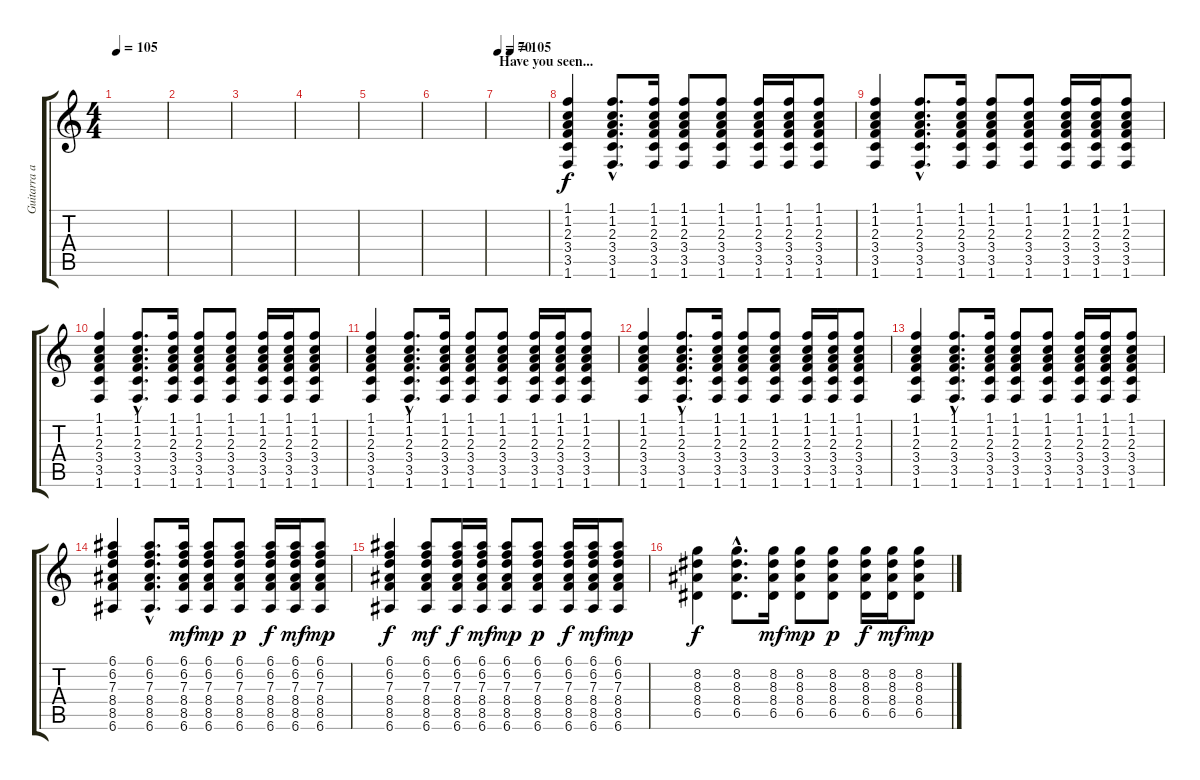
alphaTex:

\track ("Guitarra acústica" "Guitarra a") {instrument acousticguitarsteel}
\staff {score tabs}
\tuning (E4 B3 G3 D3 A2 E2) {hide}
\ts (4 4)
\tempo 105
\clef g2
\ks c
|
|
|
|
|
|
\section ("" "Have you seen...")
\tempo 70
\tempo (105 0.25)
|
(1.1 1.2 2.3 3.4 3.5 1.6).4{dy f} (1.1{hac} 1.2{hac} 2.3{hac} 3.4{hac} 3.5{hac} 1.6{hac}).8{d} (1.1 1.2 2.3 3.4 3.5 1.6).16 (1.1 1.2 2.3 3.4 3.5 1.6).8 (1.1 1.2 2.3 3.4 3.5 1.6).8 (1.1 1.2 2.3 3.4 3.5 1.6).16 (1.1 1.2 2.3 3.4 3.5 1.6).16 (1.1 1.2 2.3 3.4 3.5 1.6).8 |
(1.1 1.2 2.3 3.4 3.5 1.6).4 (1.1{hac} 1.2{hac} 2.3{hac} 3.4{hac} 3.5{hac} 1.6{hac}).8{d} (1.1 1.2 2.3 3.4 3.5 1.6).16 (1.1 1.2 2.3 3.4 3.5 1.6).8 (1.1 1.2 2.3 3.4 3.5 1.6).8 (1.1 1.2 2.3 3.4 3.5 1.6).16 (1.1 1.2 2.3 3.4 3.5 1.6).16 (1.1 1.2 2.3 3.4 3.5 1.6).8 |
(1.1 1.2 2.3 3.4 3.5 1.6).4 (1.1{hac} 1.2{hac} 2.3{hac} 3.4{hac} 3.5{hac} 1.6{hac}).8{d} (1.1 1.2 2.3 3.4 3.5 1.6).16 (1.1 1.2 2.3 3.4 3.5 1.6).8 (1.1 1.2 2.3 3.4 3.5 1.6).8 (1.1 1.2 2.3 3.4 3.5 1.6).16 (1.1 1.2 2.3 3.4 3.5 1.6).16 (1.1 1.2 2.3 3.4 3.5 1.6).8 |
(1.1 1.2 2.3 3.4 3.5 1.6).4 (1.1{hac} 1.2{hac} 2.3{hac} 3.4{hac} 3.5{hac} 1.6{hac}).8{d} (1.1 1.2 2.3 3.4 3.5 1.6).16 (1.1 1.2 2.3 3.4 3.5 1.6).8 (1.1 1.2 2.3 3.4 3.5 1.6).8 (1.1 1.2 2.3 3.4 3.5 1.6).16 (1.1 1.2 2.3 3.4 3.5 1.6).16 (1.1 1.2 2.3 3.4 3.5 1.6).8 |
(1.1 1.2 2.3 3.4 3.5 1.6).4 (1.1{hac} 1.2{hac} 2.3{hac} 3.4{hac} 3.5{hac} 1.6{hac}).8{d} (1.1 1.2 2.3 3.4 3.5 1.6).16 (1.1 1.2 2.3 3.4 3.5 1.6).8 (1.1 1.2 2.3 3.4 3.5 1.6).8 (1.1 1.2 2.3 3.4 3.5 1.6).16 (1.1 1.2 2.3 3.4 3.5 1.6).16 (1.1 1.2 2.3 3.4 3.5 1.6).8 |
(1.1 1.2 2.3 3.4 3.5 1.6).4 (1.1{hac} 1.2{hac} 2.3{hac} 3.4{hac} 3.5{hac} 1.6{hac}).8{d} (1.1 1.2 2.3 3.4 3.5 1.6).16 (1.1 1.2 2.3 3.4 3.5 1.6).8 (1.1 1.2 2.3 3.4 3.5 1.6).8 (1.1 1.2 2.3 3.4 3.5 1.6).16 (1.1 1.2 2.3 3.4 3.5 1.6).16 (1.1 1.2 2.3 3.4 3.5 1.6).8 |
(6.1 6.2 7.3 8.4 8.5 6.6).4 (6.1{hac} 6.2{hac} 7.3{hac} 8.4{hac} 8.5{hac} 6.6{hac}).8{d} (6.1 6.2 7.3 8.4 8.5 6.6).16{dy mf} (6.1 6.2 7.3 8.4 8.5 6.6).8{dy mp} (6.1 6.2 7.3 8.4 8.5 6.6).8{dy p} (6.1 6.2 7.3 8.4 8.5 6.6).16{dy f} (6.1 6.2 7.3 8.4 8.5 6.6).16{dy mf} (6.1 6.2 7.3 8.4 8.5 6.6).8{dy mp} |
(6.1 6.2 7.3 8.4 8.5 6.6).4{dy f} (6.1 6.2 7.3 8.4 8.5 6.6).8{dy mf} (6.1 6.2 7.3 8.4 8.5 6.6).16{dy f} (6.1 6.2 7.3 8.4 8.5 6.6).16{dy mf} (6.1 6.2 7.3 8.4 8.5 6.6).8{dy mp} (6.1 6.2 7.3 8.4 8.5 6.6).8{dy p} (6.1 6.2 7.3 8.4 8.5 6.6).16{dy f} (6.1 6.2 7.3 8.4 8.5 6.6).16{dy mf} (6.1 6.2 7.3 8.4 8.5 6.6).8{dy mp} |
(8.2 8.3 8.4 6.5).4{dy f} (8.2{hac} 8.3{hac} 8.4{hac} 6.5{hac}).8{d} (8.2 8.3 8.4 6.5).16{dy mf} (8.2 8.3 8.4 6.5).8{dy mp} (8.2 8.3 8.4 6.5).8{dy p} (8.2 8.3 8.4 6.5).16{dy f} (8.2 8.3 8.4 6.5).16{dy mf} (8.2 8.3 8.4 6.5).8{dy mp}
